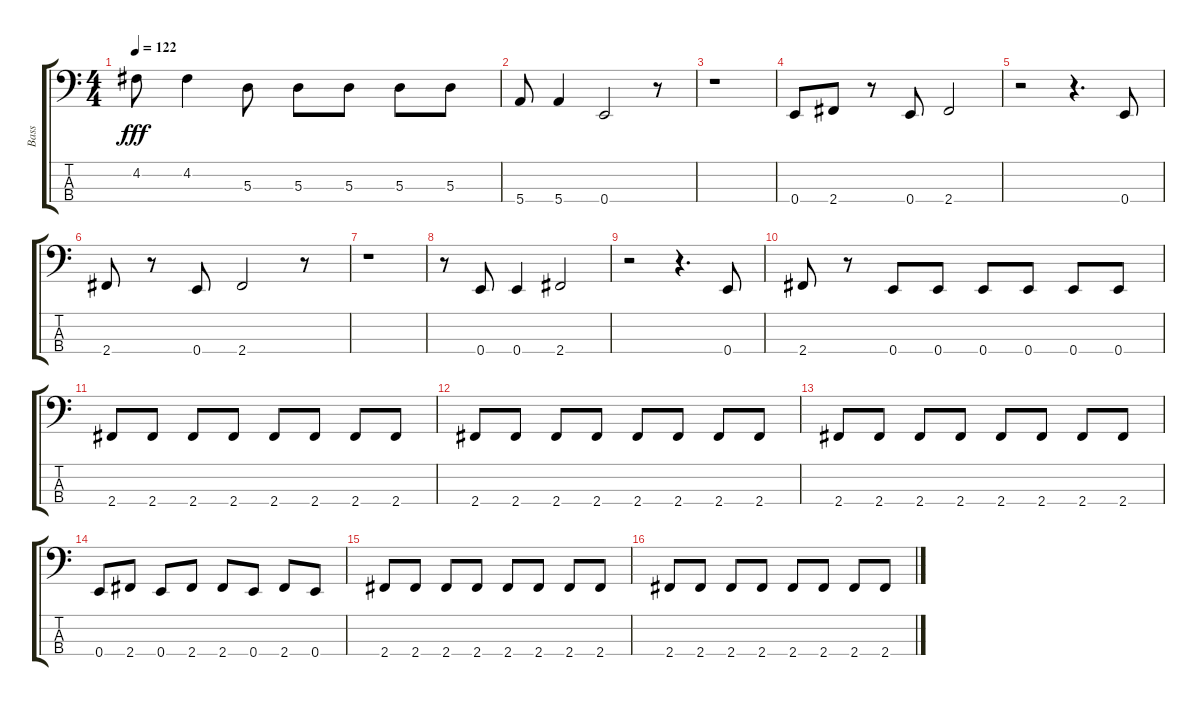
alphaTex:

\track ("Bass" "Bass") {instrument synthbass2}
\staff {score tabs}
\tuning (G2 D2 A1 E1) {hide}
\ts (4 4)
\tempo 122
\clef f4
\ks c
4.2.8{dy fff} 4.2.4 5.3.8 5.3.8 5.3.8 5.3.8 5.3.8 |
5.4.8 5.4.4 0.4.2 r.8 |
r.1 |
0.4.8 2.4.8 r.8 0.4.8 2.4.2 |
r.2 r.4{d} 0.4.8 |
2.4.8 r.8 0.4.8 2.4.2 r.8 |
r.1 |
r.8 0.4.8 0.4.4 2.4.2 |
r.2 r.4{d} 0.4.8 |
2.4.8 r.8 0.4.8 0.4.8 0.4.8 0.4.8 0.4.8 0.4.8 |
2.4.8 2.4.8 2.4.8 2.4.8 2.4.8 2.4.8 2.4.8 2.4.8 |
2.4.8 2.4.8 2.4.8 2.4.8 2.4.8 2.4.8 2.4.8 2.4.8 |
2.4.8 2.4.8 2.4.8 2.4.8 2.4.8 2.4.8 2.4.8 2.4.8 |
0.4.8 2.4.8 0.4.8 2.4.8 2.4.8 0.4.8 2.4.8 0.4.8 |
2.4.8 2.4.8 2.4.8 2.4.8 2.4.8 2.4.8 2.4.8 2.4.8 |
2.4.8 2.4.8 2.4.8 2.4.8 2.4.8 2.4.8 2.4.8 2.4.8
